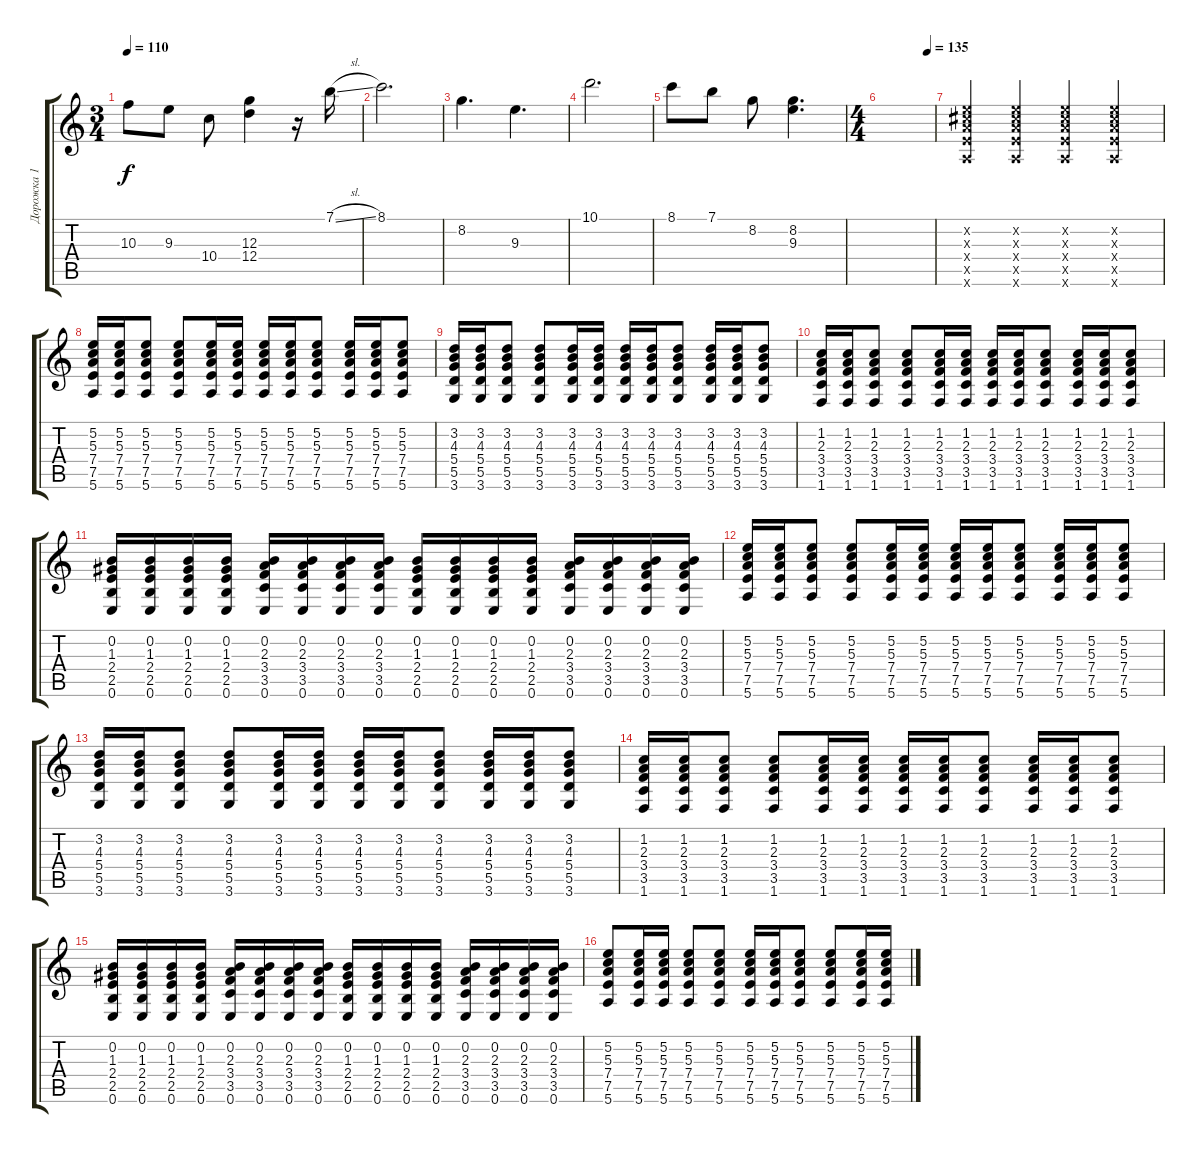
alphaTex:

\track ("Дорожка 1" "Дорожка 1") {instrument acousticguitarsteel}
\staff {score tabs}
\tuning (E4 B3 G3 D3 A2 E2) {hide}
\ts (3 4)
\tempo 110
\clef g2
\ks c
10.3.8{dy f} 9.3.8 10.4.8 (12.3 12.4).4 r.16 7.1{sl}.16 |
8.1.2{d} |
8.2.4{d} 9.3.4{d} |
10.1.2{d} |
8.1.8 7.1.8 8.2.8 (8.2 9.3).4{d} |
\ts (4 4)
\tempo (135 0.875)
|
(5.2{x} 6.3{x} 7.4{x} 7.5{x} 5.6{x}).4 (5.2{x} 6.3{x} 7.4{x} 7.5{x} 5.6{x}).4 (5.2{x} 6.3{x} 7.4{x} 7.5{x} 5.6{x}).4 (5.2{x} 6.3{x} 7.4{x} 7.5{x} 5.6{x}).4 |
(5.2 5.3 7.4 7.5 5.6).16 (5.2 5.3 7.4 7.5 5.6).16 (5.2 5.3 7.4 7.5 5.6).8 (5.2 5.3 7.4 7.5 5.6).8 (5.2 5.3 7.4 7.5 5.6).16 (5.2 5.3 7.4 7.5 5.6).16 (5.2 5.3 7.4 7.5 5.6).16 (5.2 5.3 7.4 7.5 5.6).16 (5.2 5.3 7.4 7.5 5.6).8 (5.2 5.3 7.4 7.5 5.6).16 (5.2 5.3 7.4 7.5 5.6).16 (5.2 5.3 7.4 7.5 5.6).8 |
(3.2 4.3 5.4 5.5 3.6).16 (3.2 4.3 5.4 5.5 3.6).16 (3.2 4.3 5.4 5.5 3.6).8 (3.2 4.3 5.4 5.5 3.6).8 (3.2 4.3 5.4 5.5 3.6).16 (3.2 4.3 5.4 5.5 3.6).16 (3.2 4.3 5.4 5.5 3.6).16 (3.2 4.3 5.4 5.5 3.6).16 (3.2 4.3 5.4 5.5 3.6).8 (3.2 4.3 5.4 5.5 3.6).16 (3.2 4.3 5.4 5.5 3.6).16 (3.2 4.3 5.4 5.5 3.6).8 |
(1.2 2.3 3.4 3.5 1.6).16 (1.2 2.3 3.4 3.5 1.6).16 (1.2 2.3 3.4 3.5 1.6).8 (1.2 2.3 3.4 3.5 1.6).8 (1.2 2.3 3.4 3.5 1.6).16 (1.2 2.3 3.4 3.5 1.6).16 (1.2 2.3 3.4 3.5 1.6).16 (1.2 2.3 3.4 3.5 1.6).16 (1.2 2.3 3.4 3.5 1.6).8 (1.2 2.3 3.4 3.5 1.6).16 (1.2 2.3 3.4 3.5 1.6).16 (1.2 2.3 3.4 3.5 1.6).8 |
(0.2 1.3 2.4 2.5 0.6).16 (0.2 1.3 2.4 2.5 0.6).16 (0.2 1.3 2.4 2.5 0.6).16 (0.2 1.3 2.4 2.5 0.6).16 (0.2 2.3 3.4 3.5 0.6).16 (0.2 2.3 3.4 3.5 0.6).16 (0.2 2.3 3.4 3.5 0.6).16 (0.2 2.3 3.4 3.5 0.6).16 (0.2 1.3 2.4 2.5 0.6).16 (0.2 1.3 2.4 2.5 0.6).16 (0.2 1.3 2.4 2.5 0.6).16 (0.2 1.3 2.4 2.5 0.6).16 (0.2 2.3 3.4 3.5 0.6).16 (0.2 2.3 3.4 3.5 0.6).16 (0.2 2.3 3.4 3.5 0.6).16 (0.2 2.3 3.4 3.5 0.6).16 |
(5.2 5.3 7.4 7.5 5.6).16 (5.2 5.3 7.4 7.5 5.6).16 (5.2 5.3 7.4 7.5 5.6).8 (5.2 5.3 7.4 7.5 5.6).8 (5.2 5.3 7.4 7.5 5.6).16 (5.2 5.3 7.4 7.5 5.6).16 (5.2 5.3 7.4 7.5 5.6).16 (5.2 5.3 7.4 7.5 5.6).16 (5.2 5.3 7.4 7.5 5.6).8 (5.2 5.3 7.4 7.5 5.6).16 (5.2 5.3 7.4 7.5 5.6).16 (5.2 5.3 7.4 7.5 5.6).8 |
(3.2 4.3 5.4 5.5 3.6).16 (3.2 4.3 5.4 5.5 3.6).16 (3.2 4.3 5.4 5.5 3.6).8 (3.2 4.3 5.4 5.5 3.6).8 (3.2 4.3 5.4 5.5 3.6).16 (3.2 4.3 5.4 5.5 3.6).16 (3.2 4.3 5.4 5.5 3.6).16 (3.2 4.3 5.4 5.5 3.6).16 (3.2 4.3 5.4 5.5 3.6).8 (3.2 4.3 5.4 5.5 3.6).16 (3.2 4.3 5.4 5.5 3.6).16 (3.2 4.3 5.4 5.5 3.6).8 |
(1.2 2.3 3.4 3.5 1.6).16 (1.2 2.3 3.4 3.5 1.6).16 (1.2 2.3 3.4 3.5 1.6).8 (1.2 2.3 3.4 3.5 1.6).8 (1.2 2.3 3.4 3.5 1.6).16 (1.2 2.3 3.4 3.5 1.6).16 (1.2 2.3 3.4 3.5 1.6).16 (1.2 2.3 3.4 3.5 1.6).16 (1.2 2.3 3.4 3.5 1.6).8 (1.2 2.3 3.4 3.5 1.6).16 (1.2 2.3 3.4 3.5 1.6).16 (1.2 2.3 3.4 3.5 1.6).8 |
(0.2 1.3 2.4 2.5 0.6).16 (0.2 1.3 2.4 2.5 0.6).16 (0.2 1.3 2.4 2.5 0.6).16 (0.2 1.3 2.4 2.5 0.6).16 (0.2 2.3 3.4 3.5 0.6).16 (0.2 2.3 3.4 3.5 0.6).16 (0.2 2.3 3.4 3.5 0.6).16 (0.2 2.3 3.4 3.5 0.6).16 (0.2 1.3 2.4 2.5 0.6).16 (0.2 1.3 2.4 2.5 0.6).16 (0.2 1.3 2.4 2.5 0.6).16 (0.2 1.3 2.4 2.5 0.6).16 (0.2 2.3 3.4 3.5 0.6).16 (0.2 2.3 3.4 3.5 0.6).16 (0.2 2.3 3.4 3.5 0.6).16 (0.2 2.3 3.4 3.5 0.6).16 |
(5.2 5.3 7.4 7.5 5.6).8 (5.2 5.3 7.4 7.5 5.6).16 (5.2 5.3 7.4 7.5 5.6).16 (5.2 5.3 7.4 7.5 5.6).8 (5.2 5.3 7.4 7.5 5.6).8 (5.2 5.3 7.4 7.5 5.6).16 (5.2 5.3 7.4 7.5 5.6).16 (5.2 5.3 7.4 7.5 5.6).8 (5.2 5.3 7.4 7.5 5.6).8 (5.2 5.3 7.4 7.5 5.6).16 (5.2 5.3 7.4 7.5 5.6).16
